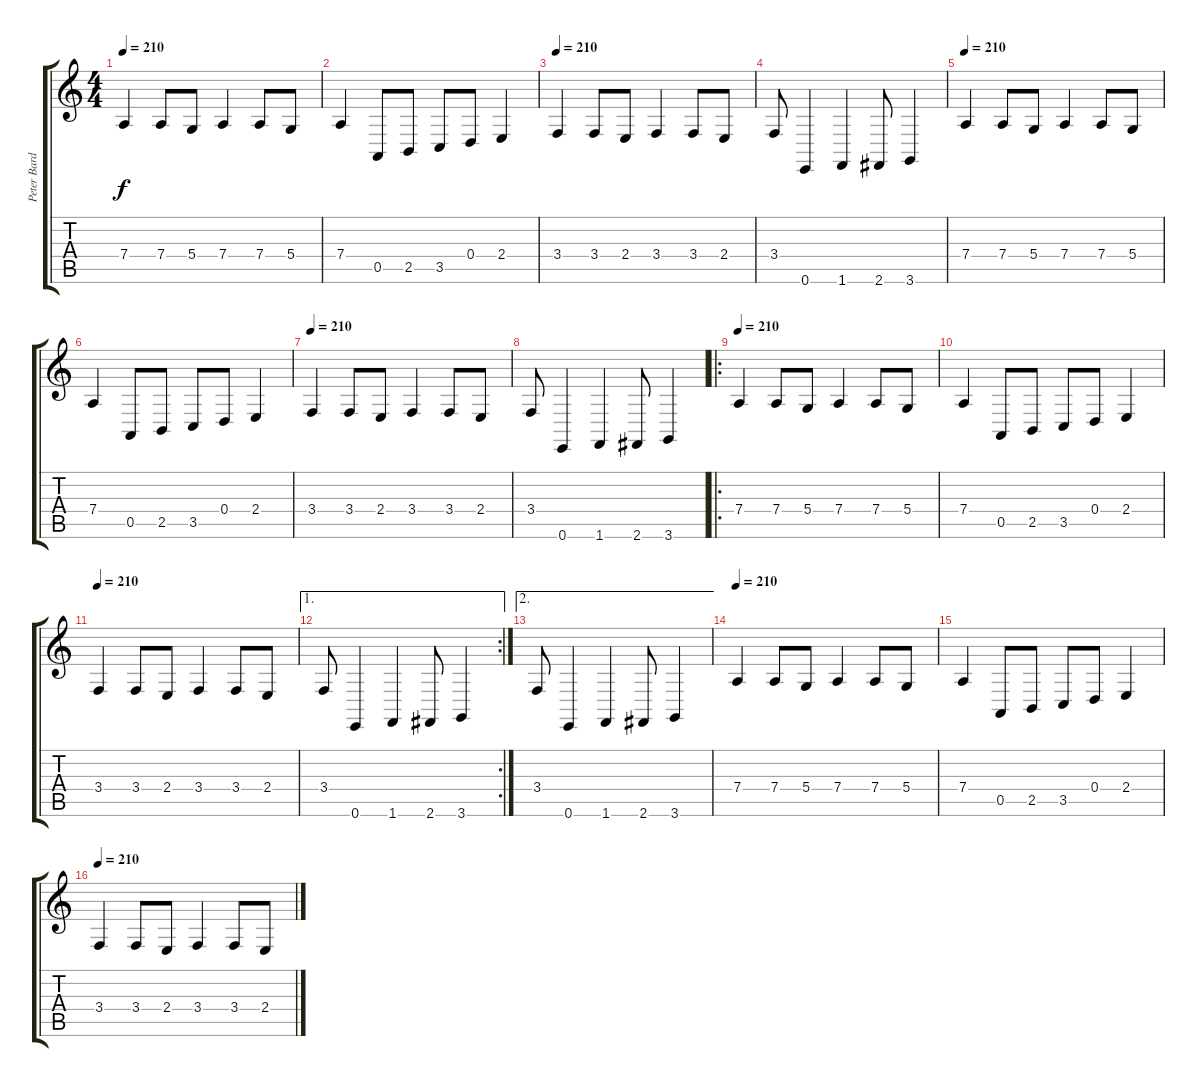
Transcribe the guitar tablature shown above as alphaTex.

\track ("Peter Bardens" "Peter Bard") {instrument drawbarorgan}
\staff {score tabs}
\tuning (E4 B3 G3 D3 A2 E2) {hide}
\ts (4 4)
\tempo 210
\clef g2
\ks c
7.4.4{dy f volume 13 instrument synthbrass1} 7.4.8 5.4.8 7.4.4 7.4.8 5.4.8 |
7.4.4 0.5.8 2.5.8 3.5.8 0.4.8 2.4.4 |
\tempo 210
3.4.4 3.4.8 2.4.8 3.4.4 3.4.8 2.4.8 |
3.4.8 0.6.4 1.6.4 2.6.8 3.6.4 |
\tempo 210
7.4.4{volume 13 instrument synthbrass1} 7.4.8 5.4.8 7.4.4 7.4.8 5.4.8 |
7.4.4 0.5.8 2.5.8 3.5.8 0.4.8 2.4.4 |
\tempo 210
3.4.4 3.4.8 2.4.8 3.4.4 3.4.8 2.4.8 |
3.4.8 0.6.4 1.6.4 2.6.8 3.6.4 |
\ro
\tempo 210
7.4.4{volume 13 instrument synthbrass1} 7.4.8 5.4.8 7.4.4 7.4.8 5.4.8 |
7.4.4 0.5.8 2.5.8 3.5.8 0.4.8 2.4.4 |
\tempo 210
3.4.4 3.4.8 2.4.8 3.4.4 3.4.8 2.4.8 |
\ae 1
\rc 2
3.4.8 0.6.4 1.6.4 2.6.8 3.6.4 |
\ae 2
3.4.8 0.6.4 1.6.4 2.6.8 3.6.4 |
\tempo 210
7.4.4{volume 13 instrument synthbrass1} 7.4.8 5.4.8 7.4.4 7.4.8 5.4.8 |
7.4.4 0.5.8 2.5.8 3.5.8 0.4.8 2.4.4 |
\tempo 210
3.4.4 3.4.8 2.4.8 3.4.4 3.4.8 2.4.8
